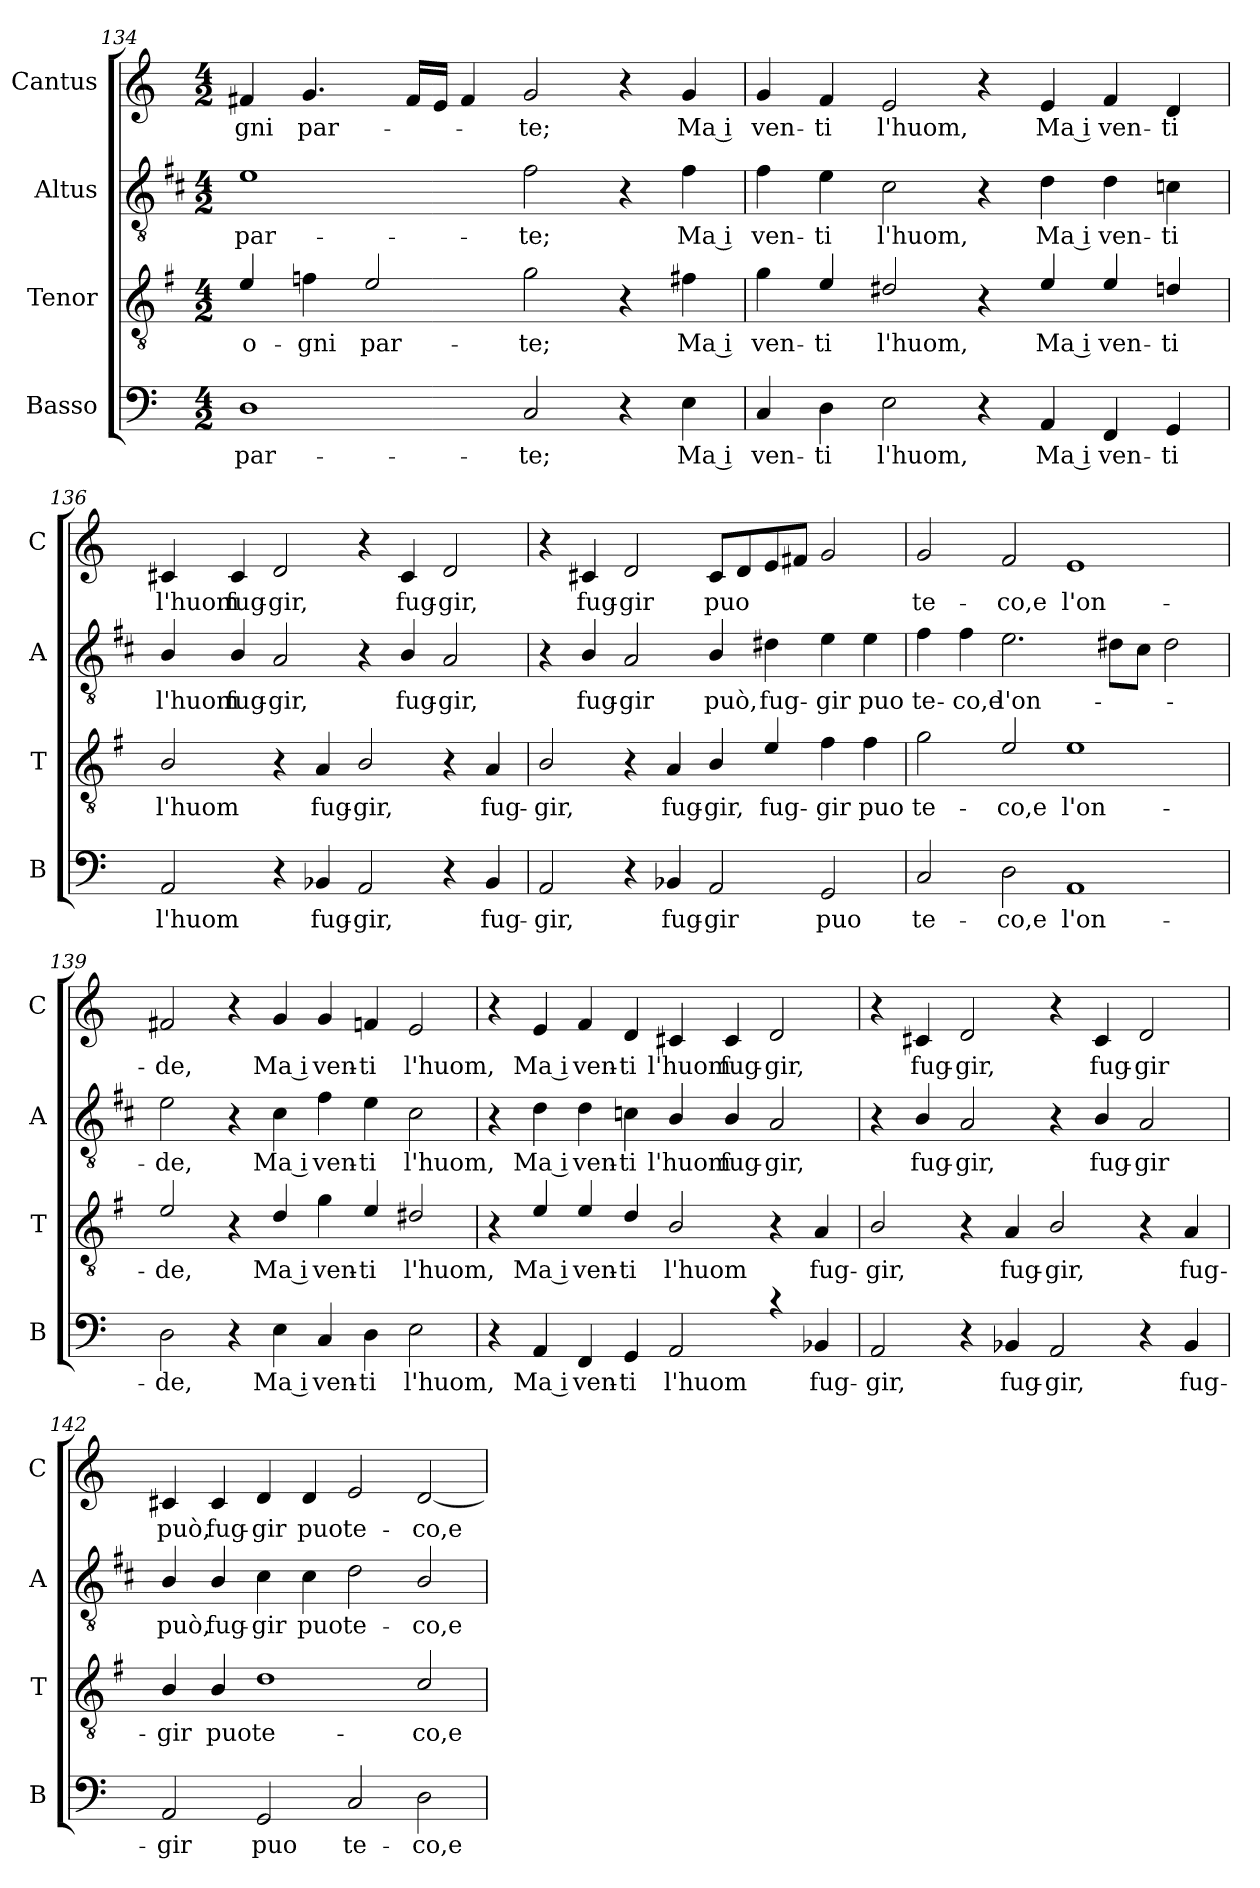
**kern	**text	**kern	**text	**kern	**text	**kern	**text
*part4	*part4	*part3	*part3	*part2	*part2	*part1	*part1
*staff4	*staff4	*staff3	*staff3	*staff2	*staff2	*staff1	*staff1
*I"Basso	*	*I"Tenor	*	*I"Altus	*	*I"Cantus	*
*I'B	*	*I'T	*	*I'A	*	*I'C	*
*clefF4	*	*clefGv2	*	*clefGv2	*	*clefG2	*
*	*	*ITrd4c7	*	*ITrd1c2	*	*	*
*k[]	*	*k[]	*	*k[]	*	*k[]	*
*C:	*	*C:	*	*C:	*	*C:	*
*M4/2	*	*M4/2	*	*M4/2	*	*M4/2	*
=134	=134	=134	=134	=134	=134	=134	=134
!	!LO:LY:b	!	!LO:LY:b	!	!LO:LY:b	!	!LO:LY:b
1D	par-	4A/	o-	1d	par-	4f#X/	-gni
!	!	!	!LO:LY:b	!	!	!	!LO:LY:b
.	.	4B-X\	-gni	.	.	4.g/	par-
!	!	!	!LO:LY:b	!	!	!	!
.	.	2A/	par-	.	.	.	.
.	.	.	.	.	.	16f#/LL	.
.	.	.	.	.	.	16e/JJ	.
.	.	.	.	.	.	4f#/	.
!	!LO:LY:b	!	!LO:LY:b	!	!LO:LY:b	!	!LO:LY:b
2C/	-te;	2c\	-te;	2e\	-te;	2g/	-te;
4r	.	4r	.	4r	.	4r	.
!	!LO:LY:b	!	!LO:LY:b	!	!LO:LY:b	!	!LO:LY:b
4E\	Ma i	4Bn\	Ma i	4e\	Ma i	4g/	Ma i
!!LO:LB:g=z
=135	=135	=135	=135	=135	=135	=135	=135
!	!LO:LY:b	!	!LO:LY:b	!	!LO:LY:b	!	!LO:LY:b
4C/	ven-	4c\	ven-	4e\	ven-	4g/	ven-
!	!LO:LY:b	!	!LO:LY:b	!	!LO:LY:b	!	!LO:LY:b
4D\	-ti	4A/	-ti	4d\	-ti	4f/	-ti
!	!LO:LY:b	!	!LO:LY:b	!	!LO:LY:b	!	!LO:LY:b
2E\	l'huom,	2G#X/	l'huom,	2B\	l'huom,	2e/	l'huom,
4r	.	4r	.	4r	.	4r	.
!	!LO:LY:b	!	!LO:LY:b	!	!LO:LY:b	!	!LO:LY:b
4AA/	Ma i	4A/	Ma i	4c\	Ma i	4e/	Ma i
!	!LO:LY:b	!	!LO:LY:b	!	!LO:LY:b	!	!LO:LY:b
4FF/	ven-	4A/	ven-	4c\	ven-	4f/	ven-
!	!LO:LY:b	!	!LO:LY:b	!	!LO:LY:b	!	!LO:LY:b
4GG/	-ti	4Gn/	-ti	4B-X\	-ti	4d/	-ti
=136	=136	=136	=136	=136	=136	=136	=136
!	!LO:LY:b	!	!LO:LY:b	!	!LO:LY:b	!	!LO:LY:b
2AA/	l'huom	2E/	l'huom	4A/	l'huom	4c#X/	l'huom
!	!	!	!	!	!LO:LY:b	!	!LO:LY:b
.	.	.	.	4A/	fug-	4c#/	fug-
!	!	!	!	!	!LO:LY:b	!	!LO:LY:b
4r	.	4r	.	2G/	-gir,	2d/	-gir,
!	!LO:LY:b	!	!LO:LY:b	!	!	!	!
4BB-X/	fug-	4D/	fug-	.	.	.	.
!	!LO:LY:b	!	!LO:LY:b	!	!	!	!
2AA/	-gir,	2E/	-gir,	4r	.	4r	.
!	!	!	!	!	!LO:LY:b	!	!LO:LY:b
.	.	.	.	4A/	fug-	4c#/	fug-
!	!	!	!	!	!LO:LY:b	!	!LO:LY:b
4r	.	4r	.	2G/	-gir,	2d/	-gir,
!	!LO:LY:b	!	!LO:LY:b	!	!	!	!
4BB-/	fug-	4D/	fug-	.	.	.	.
=137	=137	=137	=137	=137	=137	=137	=137
!	!LO:LY:b	!	!LO:LY:b	!	!	!	!
2AA/	-gir,	2E/	-gir,	4r	.	4r	.
!	!	!	!	!	!LO:LY:b	!	!LO:LY:b
.	.	.	.	4A/	fug-	4c#X/	fug-
!	!	!	!	!	!LO:LY:b	!	!LO:LY:b
4r	.	4r	.	2G/	-gir	2d/	-gir
!	!LO:LY:b	!	!LO:LY:b	!	!	!	!
4BB-X/	fug-	4D/	fug-	.	.	.	.
!	!LO:LY:b	!	!LO:LY:b	!	!LO:LY:b	!	!LO:LY:b
2AA/	-gir	4E/	-gir,	4A/	può,	8c#/L	puo
.	.	.	.	.	.	8d/	.
!	!	!	!LO:LY:b	!	!LO:LY:b	!	!
.	.	4A/	fug-	4c#X\	fug-	8e/	.
.	.	.	.	.	.	8f#X/J	.
!	!LO:LY:b	!	!LO:LY:b	!	!LO:LY:b	!	!
2GG/	puo	4B\	-gir	4d\	-gir	2g/	.
!	!	!	!LO:LY:b	!	!LO:LY:b	!	!
.	.	4B\	puo	4d\	puo	.	.
=138	=138	=138	=138	=138	=138	=138	=138
!	!LO:LY:b	!	!LO:LY:b	!	!LO:LY:b	!	!LO:LY:b
2C/	te-	2c\	te-	4e\	te-	2g/	te-
!	!	!	!	!	!LO:LY:b	!	!
.	.	.	.	4e\	-co,e	.	.
!	!LO:LY:b	!	!LO:LY:b	!	!LO:LY:b	!	!LO:LY:b
2D\	-co,e	2A/	-co,e	2.d\	l'on-	2f/	-co,e
!	!LO:LY:b	!	!LO:LY:b	!	!	!	!LO:LY:b
1AA	l'on-	1A	l'on-	.	.	1e	l'on-
.	.	.	.	8c#X\L	.	.	.
.	.	.	.	8B\J	.	.	.
.	.	.	.	2c#\	.	.	.
!!LO:PB:g=z
=139	=139	=139	=139	=139	=139	=139	=139
!	!LO:LY:b	!	!LO:LY:b	!	!LO:LY:b	!	!LO:LY:b
2D\	-de,	2A/	-de,	2d\	-de,	2f#X/	-de,
4r	.	4r	.	4r	.	4r	.
!	!LO:LY:b	!	!LO:LY:b	!	!LO:LY:b	!	!LO:LY:b
4E\	Ma i	4G/	Ma i	4B\	Ma i	4g/	Ma i
!	!LO:LY:b	!	!LO:LY:b	!	!LO:LY:b	!	!LO:LY:b
4C/	ven-	4c\	ven-	4e\	ven-	4g/	ven-
!	!LO:LY:b	!	!LO:LY:b	!	!LO:LY:b	!	!LO:LY:b
4D\	-ti	4A/	-ti	4d\	-ti	4fn/	-ti
!	!LO:LY:b	!	!LO:LY:b	!	!LO:LY:b	!	!LO:LY:b
2E\	l'huom,	2G#X/	l'huom,	2B\	l'huom,	2e/	l'huom,
=140	=140	=140	=140	=140	=140	=140	=140
4r	.	4r	.	4r	.	4r	.
!	!LO:LY:b	!	!LO:LY:b	!	!LO:LY:b	!	!LO:LY:b
4AA/	Ma i	4A/	Ma i	4c\	Ma i	4e/	Ma i
!	!LO:LY:b	!	!LO:LY:b	!	!LO:LY:b	!	!LO:LY:b
4FF/	ven-	4A/	ven-	4c\	ven-	4f/	ven-
!	!LO:LY:b	!	!LO:LY:b	!	!LO:LY:b	!	!LO:LY:b
4GG/	-ti	4G/	-ti	4B-X\	-ti	4d/	-ti
!	!LO:LY:b	!	!LO:LY:b	!	!LO:LY:b	!	!LO:LY:b
2AA/	l'huom	2E/	l'huom	4A/	l'huom	4c#X/	l'huom
!	!	!	!	!	!LO:LY:b	!	!LO:LY:b
.	.	.	.	4A/	fug-	4c#/	fug-
!	!	!	!	!	!LO:LY:b	!	!LO:LY:b
4rc	.	4r	.	2G/	-gir,	2d/	-gir,
!	!LO:LY:b	!	!LO:LY:b	!	!	!	!
4BB-X/	fug-	4D/	fug-	.	.	.	.
=141	=141	=141	=141	=141	=141	=141	=141
!	!LO:LY:b	!	!LO:LY:b	!	!	!	!
2AA/	-gir,	2E/	-gir,	4r	.	4r	.
!	!	!	!	!	!LO:LY:b	!	!LO:LY:b
.	.	.	.	4A/	fug-	4c#X/	fug-
!	!	!	!	!	!LO:LY:b	!	!LO:LY:b
4r	.	4r	.	2G/	-gir,	2d/	-gir,
!	!LO:LY:b	!	!LO:LY:b	!	!	!	!
4BB-X/	fug-	4D/	fug-	.	.	.	.
!	!LO:LY:b	!	!LO:LY:b	!	!	!	!
2AA/	-gir,	2E/	-gir,	4r	.	4r	.
!	!	!	!	!	!LO:LY:b	!	!LO:LY:b
.	.	.	.	4A/	fug-	4c#/	fug-
!	!	!	!	!	!LO:LY:b	!	!LO:LY:b
4r	.	4r	.	2G/	-gir	2d/	-gir
!	!LO:LY:b	!	!LO:LY:b	!	!	!	!
4BB-/	fug-	4D/	fug-	.	.	.	.
=142	=142	=142	=142	=142	=142	=142	=142
!	!LO:LY:b	!	!LO:LY:b	!	!LO:LY:b	!	!LO:LY:b
2AA/	-gir	4E/	-gir	4A/	può,	4c#X/	può,
!	!	!	!LO:LY:b	!	!LO:LY:b	!	!LO:LY:b
.	.	4E/	puo	4A/	fug-	4c#/	fug-
!	!LO:LY:b	!	!LO:LY:b	!	!LO:LY:b	!	!LO:LY:b
2GG/	puo	1G	te-	4B\	-gir	4d/	-gir
!	!	!	!	!	!LO:LY:b	!	!LO:LY:b
.	.	.	.	4B\	puo	4d/	puo
!	!LO:LY:b	!	!	!	!LO:LY:b	!	!LO:LY:b
2C/	te-	.	.	2c\	te-	2e/	te-
!	!LO:LY:b	!	!LO:LY:b	!	!LO:LY:b	!	!LO:LY:b
2D\	-co,e	2F/	-co,e	2A/	-co,e	[2d/	-co,e
=	=	=	=	=	=	=	=
*-	*-	*-	*-	*-	*-	*-	*-
